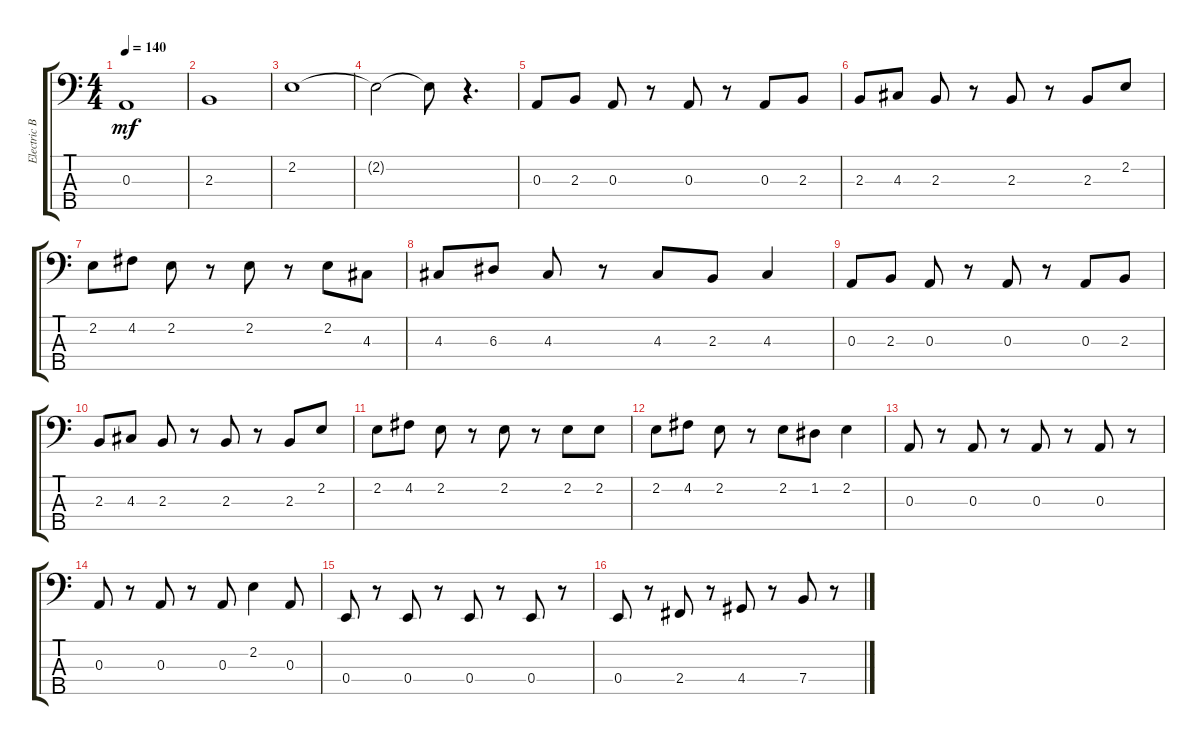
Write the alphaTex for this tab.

\track ("Electric Bass" "Electric B") {instrument electricbassfinger}
\staff {score tabs}
\tuning (G2 D2 A1 E1 B0) {hide}
\ts (4 4)
\tempo 140
\clef f4
\ks c
0.3.1{dy mf instrument electricbassfinger} |
2.3.1 |
2.2.1 |
2.2{t}.2 2.2{t}.8 r.4{d} |
0.3.8 2.3.8 0.3.8 r.8 0.3.8 r.8 0.3.8 2.3.8 |
2.3.8 4.3.8 2.3.8 r.8 2.3.8 r.8 2.3.8 2.2.8 |
2.2.8 4.2.8 2.2.8 r.8 2.2.8 r.8 2.2.8 4.3.8 |
4.3.8 6.3.8 4.3.8 r.8 4.3.8 2.3.8 4.3.4 |
0.3.8 2.3.8 0.3.8 r.8 0.3.8 r.8 0.3.8 2.3.8 |
2.3.8 4.3.8 2.3.8 r.8 2.3.8 r.8 2.3.8 2.2.8 |
2.2.8 4.2.8 2.2.8 r.8 2.2.8 r.8 2.2.8 2.2.8 |
2.2.8 4.2.8 2.2.8 r.8 2.2.8 1.2.8 2.2.4 |
0.3.8 r.8 0.3.8 r.8 0.3.8 r.8 0.3.8 r.8 |
0.3.8 r.8 0.3.8 r.8 0.3.8 2.2.4 0.3.8 |
0.4.8 r.8 0.4.8 r.8 0.4.8 r.8 0.4.8 r.8 |
0.4.8 r.8 2.4.8 r.8 4.4.8 r.8 7.4.8 r.8
